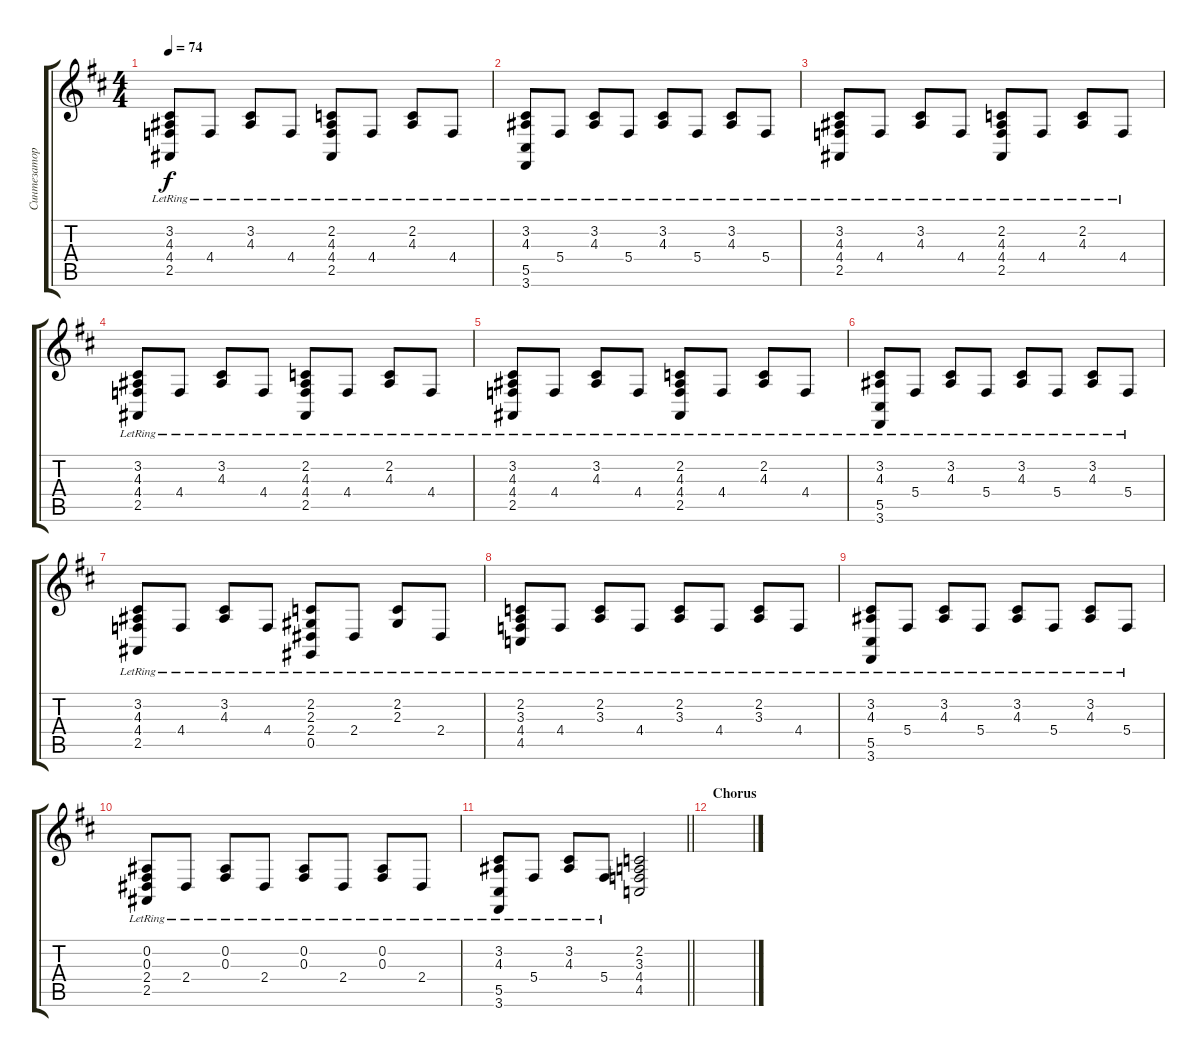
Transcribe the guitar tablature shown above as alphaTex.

\track ("Синтезатор 1" "Синтезатор") {instrument acousticgrandpiano}
\staff {score tabs}
\tuning (Eb4 Bb3 Gb3 Db3 Ab2 Eb2) {hide}
\ts (4 4)
\tempo 74
\clef g2
\ks bminor
(3.2{lr} 4.3{lr} 4.4 2.5{lr}).8{dy f} 4.4{lr}.8 (3.2{lr} 4.3{lr}).8 4.4{lr}.8 (2.2{lr} 4.3{lr} 4.4 2.5{lr}).8 4.4{lr}.8 (2.2{lr} 4.3{lr}).8 4.4{lr}.8 |
(3.2{lr} 4.3{lr} 5.5{lr} 3.6{lr}).8 5.4{lr}.8 (3.2{lr} 4.3{lr}).8 5.4{lr}.8 (3.2{lr} 4.3{lr}).8 5.4{lr}.8 (3.2{lr} 4.3{lr}).8 5.4{lr}.8 |
(3.2{lr} 4.3{lr} 4.4 2.5{lr}).8 4.4{lr}.8 (3.2{lr} 4.3{lr}).8 4.4{lr}.8 (2.2{lr} 4.3{lr} 4.4 2.5{lr}).8 4.4{lr}.8 (2.2{lr} 4.3{lr}).8 4.4{lr}.8 |
(3.2{lr} 4.3{lr} 4.4 2.5{lr}).8 4.4{lr}.8 (3.2{lr} 4.3{lr}).8 4.4{lr}.8 (2.2{lr} 4.3{lr} 4.4 2.5{lr}).8 4.4{lr}.8 (2.2{lr} 4.3{lr}).8 4.4{lr}.8 |
(3.2{lr} 4.3{lr} 4.4 2.5{lr}).8 4.4{lr}.8 (3.2{lr} 4.3{lr}).8 4.4{lr}.8 (2.2{lr} 4.3{lr} 4.4 2.5{lr}).8 4.4{lr}.8 (2.2{lr} 4.3{lr}).8 4.4{lr}.8 |
(3.2{lr} 4.3{lr} 5.5{lr} 3.6{lr}).8 5.4{lr}.8 (3.2{lr} 4.3{lr}).8 5.4{lr}.8 (3.2{lr} 4.3{lr}).8 5.4{lr}.8 (3.2{lr} 4.3{lr}).8 5.4{lr}.8 |
(3.2{lr} 4.3{lr} 4.4 2.5{lr}).8 4.4{lr}.8 (3.2{lr} 4.3{lr}).8 4.4{lr}.8 (2.2{lr} 2.3{lr} 2.4 0.5{lr}).8 2.4{lr}.8 (2.2{lr} 2.3{lr}).8 2.4{lr}.8 |
(2.2{lr} 3.3{lr} 4.4{lr} 4.5{lr}).8 4.4{lr}.8 (2.2{lr} 3.3{lr}).8 4.4{lr}.8 (2.2{lr} 3.3{lr}).8 4.4{lr}.8 (2.2{lr} 3.3{lr}).8 4.4{lr}.8 |
(3.2{lr} 4.3{lr} 5.5{lr} 3.6{lr}).8 5.4{lr}.8 (3.2{lr} 4.3{lr}).8 5.4{lr}.8 (3.2{lr} 4.3{lr}).8 5.4{lr}.8 (3.2{lr} 4.3{lr}).8 5.4{lr}.8 |
(0.2{lr} 0.3{lr} 2.4 2.5).8 2.4{lr}.8 (0.2{lr} 0.3{lr}).8 2.4{lr}.8 (0.2{lr} 0.3{lr}).8 2.4{lr}.8 (0.2{lr} 0.3{lr}).8 2.4{lr}.8 |
\barLineRight lightlight
(3.2{lr} 4.3{lr} 5.5{lr} 3.6{lr}).8 5.4{lr}.8 (3.2{lr} 4.3{lr}).8 5.4{lr}.8 (2.2 3.3 4.4 4.5).2 |
\section ("" "Chorus")
